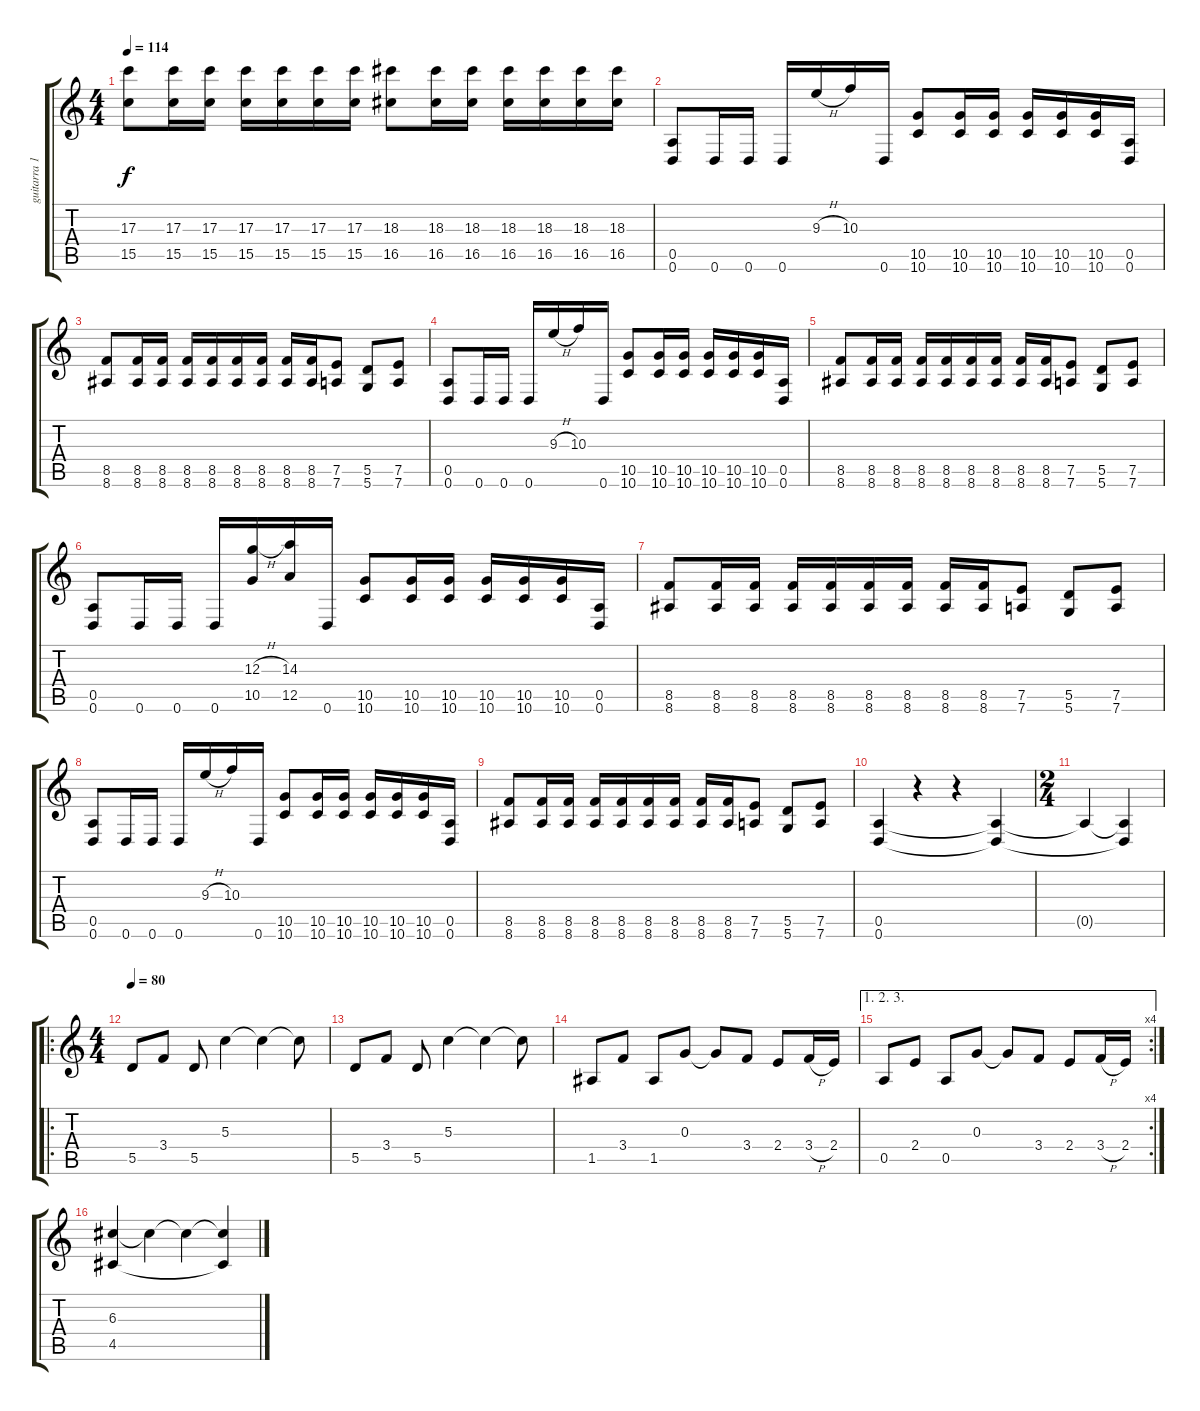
\track ("guitarra 1" "guitarra 1") {instrument distortionguitar}
\staff {score tabs}
\tuning (E4 B3 G3 D3 A2 D2) {hide}
\ts (4 4)
\tempo 114
\clef g2
\ks c
(17.3 15.5).8{dy f} (17.3 15.5).16 (17.3 15.5).16 (17.3 15.5).16 (17.3 15.5).16 (17.3 15.5).16 (17.3 15.5).16 (18.3 16.5).8 (18.3 16.5).16 (18.3 16.5).16 (18.3 16.5).16 (18.3 16.5).16 (18.3 16.5).16 (18.3 16.5).16 |
(0.5 0.6).8 0.6.16 0.6.16 0.6.16 9.3{h}.16 10.3.16 0.6.16 (10.5 10.6).8 (10.5 10.6).16 (10.5 10.6).16 (10.5 10.6).16 (10.5 10.6).16 (10.5 10.6).16 (0.5 0.6).16 |
(8.5 8.6).8 (8.5 8.6).16 (8.5 8.6).16 (8.5 8.6).16 (8.5 8.6).16 (8.5 8.6).16 (8.5 8.6).16 (8.5 8.6).16 (8.5 8.6).16 (7.5 7.6).8 (5.5 5.6).8 (7.5 7.6).8 |
(0.5 0.6).8 0.6.16 0.6.16 0.6.16 9.3{h}.16 10.3.16 0.6.16 (10.5 10.6).8 (10.5 10.6).16 (10.5 10.6).16 (10.5 10.6).16 (10.5 10.6).16 (10.5 10.6).16 (0.5 0.6).16 |
(8.5 8.6).8 (8.5 8.6).16 (8.5 8.6).16 (8.5 8.6).16 (8.5 8.6).16 (8.5 8.6).16 (8.5 8.6).16 (8.5 8.6).16 (8.5 8.6).16 (7.5 7.6).8 (5.5 5.6).8 (7.5 7.6).8 |
(0.5 0.6).8 0.6.16 0.6.16 0.6.16 (12.3{h} 10.5).16 (14.3 12.5).16 0.6.16 (10.5 10.6).8 (10.5 10.6).16 (10.5 10.6).16 (10.5 10.6).16 (10.5 10.6).16 (10.5 10.6).16 (0.5 0.6).16 |
(8.5 8.6).8 (8.5 8.6).16 (8.5 8.6).16 (8.5 8.6).16 (8.5 8.6).16 (8.5 8.6).16 (8.5 8.6).16 (8.5 8.6).16 (8.5 8.6).16 (7.5 7.6).8 (5.5 5.6).8 (7.5 7.6).8 |
(0.5 0.6).8 0.6.16 0.6.16 0.6.16 9.3{h}.16 10.3.16 0.6.16 (10.5 10.6).8 (10.5 10.6).16 (10.5 10.6).16 (10.5 10.6).16 (10.5 10.6).16 (10.5 10.6).16 (0.5 0.6).16 |
(8.5 8.6).8 (8.5 8.6).16 (8.5 8.6).16 (8.5 8.6).16 (8.5 8.6).16 (8.5 8.6).16 (8.5 8.6).16 (8.5 8.6).16 (8.5 8.6).16 (7.5 7.6).8 (5.5 5.6).8 (7.5 7.6).8 |
(0.5 0.6).4 r.4 r.4 (0.5{t} 0.6{t}).4 |
\ts (2 4)
0.5{t}.4 (0.5{t} 0.6{t}).4 |
\ro
\ts (4 4)
\tempo 80
5.5.8{instrument electricguitarclean} 3.4.8 5.5.8 5.3.4 5.3{t}.4 5.3{t}.8 |
5.5.8 3.4.8 5.5.8 5.3.4 5.3{t}.4 5.3{t}.8 |
1.5.8 3.4.8 1.5.8 0.3.8 0.3{t}.8 3.4.8 2.4.8 3.4{h}.16 2.4.16 |
\ae (1 2 3)
\rc 4
0.5.8 2.4.8 0.5.8 0.3.8 0.3{t}.8 3.4.8 2.4.8 3.4{h}.16 2.4.16 |
(6.3 4.5).4 6.3{t}.4 6.3{t}.4 (6.3{t} 4.5{t}).4
